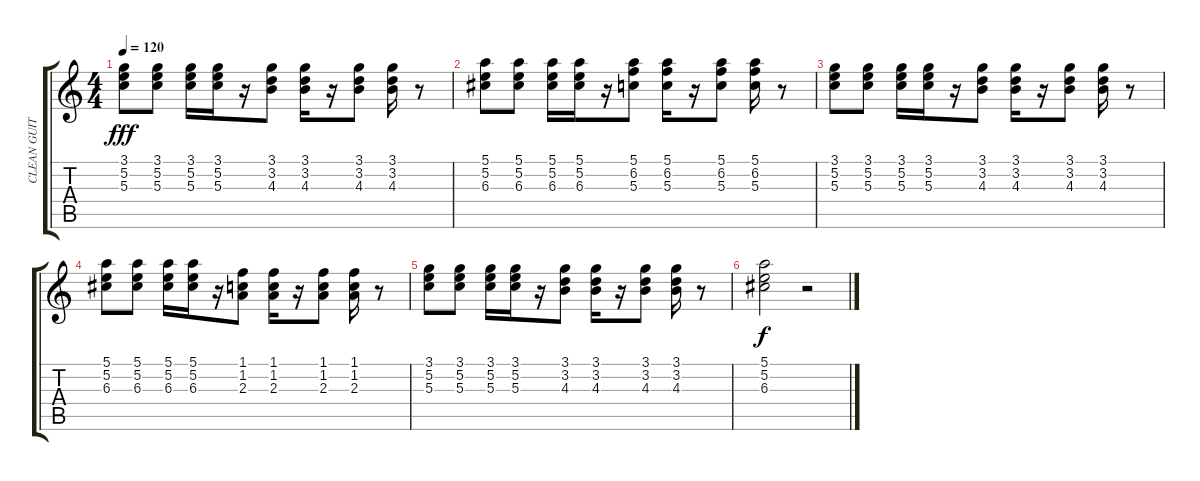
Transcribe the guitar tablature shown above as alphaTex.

\track ("CLEAN GUITAR" "CLEAN GUIT") {instrument acousticguitarnylon}
\staff {score tabs}
\tuning (E4 B3 G3 D3 A2 E2) {hide}
\ts (4 4)
\tempo 120
\clef g2
\ks c
(3.1 5.2 5.3).8{dy fff} (3.1 5.2 5.3).8 (3.1 5.2 5.3).16 (3.1 5.2 5.3).16 r.16 (3.1 3.2 4.3).8 (3.1 3.2 4.3).16 r.16 (3.1 3.2 4.3).8 (3.1 3.2 4.3).16 r.8 |
(5.1 5.2 6.3).8 (5.1 5.2 6.3).8 (5.1 5.2 6.3).16 (5.1 5.2 6.3).16 r.16 (5.1 6.2 5.3).8 (5.1 6.2 5.3).16 r.16 (5.1 6.2 5.3).8 (5.1 6.2 5.3).16 r.8 |
(3.1 5.2 5.3).8 (3.1 5.2 5.3).8 (3.1 5.2 5.3).16 (3.1 5.2 5.3).16 r.16 (3.1 3.2 4.3).8 (3.1 3.2 4.3).16 r.16 (3.1 3.2 4.3).8 (3.1 3.2 4.3).16 r.8 |
(5.1 5.2 6.3).8 (5.1 5.2 6.3).8 (5.1 5.2 6.3).16 (5.1 5.2 6.3).16 r.16 (1.1 1.2 2.3).8 (1.1 1.2 2.3).16 r.16 (1.1 1.2 2.3).8 (1.1 1.2 2.3).16 r.8 |
(3.1 5.2 5.3).8 (3.1 5.2 5.3).8 (3.1 5.2 5.3).16 (3.1 5.2 5.3).16 r.16 (3.1 3.2 4.3).8 (3.1 3.2 4.3).16 r.16 (3.1 3.2 4.3).8 (3.1 3.2 4.3).16 r.8 |
(5.1 5.2 6.3).2{dy f} r.2
